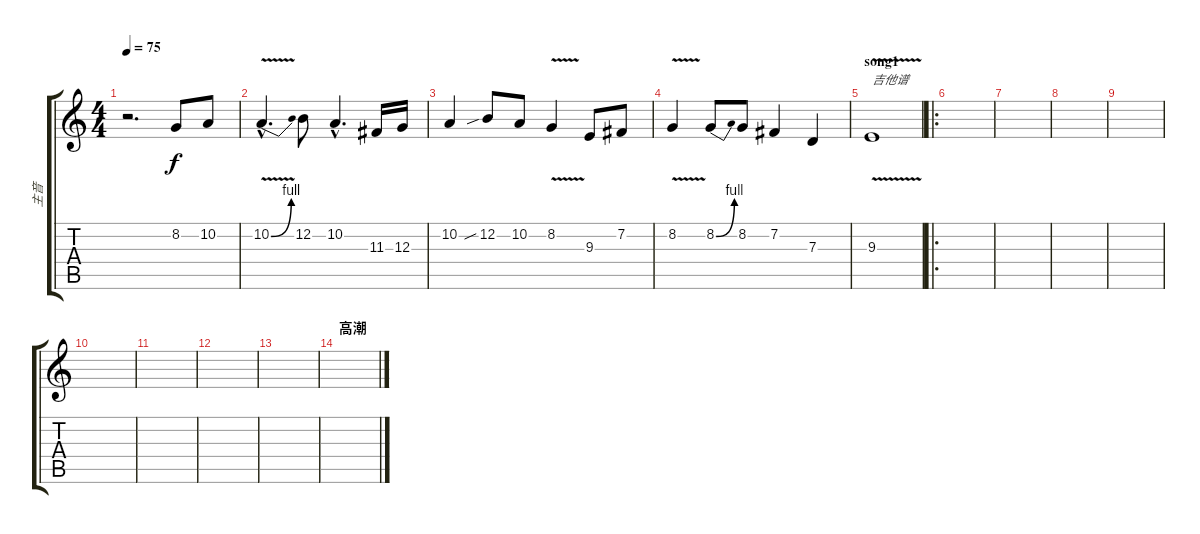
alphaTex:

\track ("主音" "主音") {instrument tremolostrings}
\staff {score tabs}
\tuning (E4 B3 G3 D3 A2 E2) {hide}
\ts (4 4)
\tempo 75
\clef g2
\ks c
r.2{d dy f instrument tremolostrings} 8.2.8 10.2.8 |
10.2{be (bend 0 0 60 4) v hac}.4{d} 12.2.8 10.2{hac}.4{d} 11.3.16 12.3.16 |
10.2.4 12.2{sib}.8 10.2.8 8.2{v}.4 9.3.8 7.2.8 |
8.2{v}.4 8.2{be (bend 0 0 60 4)}.8 8.2.8 7.2.4 7.3.4 |
\section ("" "song1")
9.3{v}.1{txt "吉他谱"} |
\ro
|
|
|
|
|
|
|
|
\section ("" "高潮")
